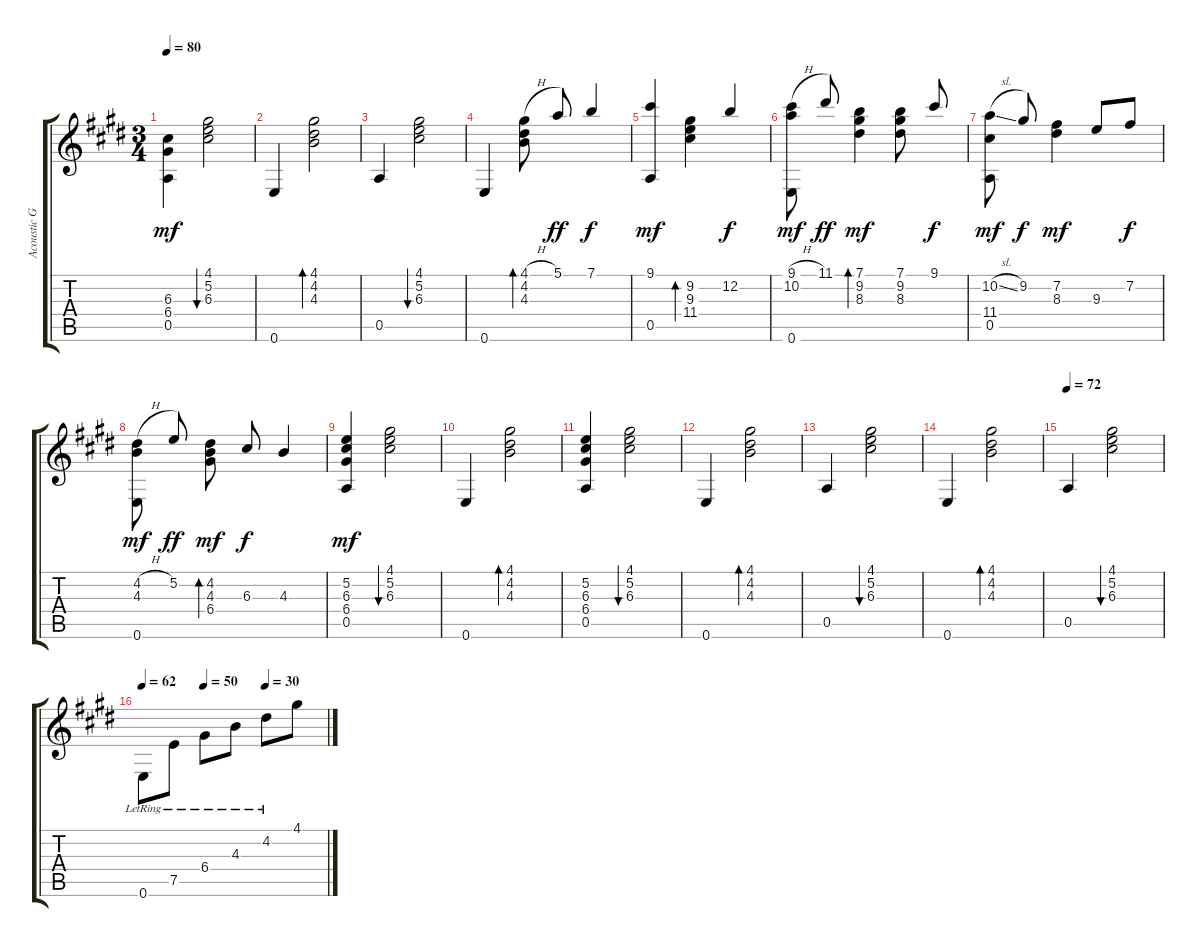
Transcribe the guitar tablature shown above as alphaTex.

\track ("Acoustic Guitar" "Acoustic G") {instrument acousticguitarnylon}
\staff {score tabs}
\tuning (E4 B3 G3 D3 A2 E2) {hide}
\ts (3 4)
\tempo 80
\clef g2
\ks e
(6.3 6.4 0.5).4{dy mf beam Down} (4.1 5.2 6.3).2{bu 240 beam Down} |
0.6.4{beam split} (4.1 4.2 4.3).2{bd 240 beam Down} |
0.5.4{beam split} (4.1 5.2 6.3).2{bu 240 beam Down} |
0.6.4{beam split} (4.1{h} 4.2 4.3).8{bd 240 beam Down beam split} 5.1.8{dy ff beam Up} 7.1.4{dy f beam Up} |
(9.1 0.5).4{dy mf beam Up beam split} (9.2 9.3 11.4).4{bd 240 beam Down beam split} 12.2.4{dy f beam Up} |
(9.1{h} 10.2 0.6).8{dy mf beam Down beam split} 11.1.8{dy ff beam Up beam split} (7.1 9.2 8.3).4{bd 240 dy mf beam Down beam split} (7.1 9.2 8.3).8{beam Down beam split} 9.1.8{dy f beam Up} |
(10.2{sl} 11.4 0.5).8{dy mf beam Down beam split} 9.2.8{dy f beam Up beam split} (7.2 8.3).4{dy mf beam Down beam split} 9.3.8{beam Up} 7.2.8{dy f beam Up} |
(4.2{h} 4.3 0.6).8{dy mf beam Down beam split} 5.2.8{dy ff beam Up beam split} (4.2 4.3 6.4).8{bd 240 dy mf beam Down beam split} 6.3.8{dy f beam Up} 4.3.4{beam Up} |
(5.2 6.3 6.4 0.5).4{dy mf beam Up beam split} (4.1 5.2 6.3).2{bu 240 beam Down} |
0.6.4{beam split} (4.1 4.2 4.3).2{bd 240 beam Down} |
(5.2 6.3 6.4 0.5).4{beam Up beam split} (4.1 5.2 6.3).2{bu 240 beam Down} |
0.6.4{beam split} (4.1 4.2 4.3).2{bd 240 beam Down} |
0.5.4{beam split} (4.1 5.2 6.3).2{bu 240 beam Down} |
0.6.4{beam split} (4.1 4.2 4.3).2{bd 240 beam Down} |
\tempo 72
0.5.4{beam split} (4.1 5.2 6.3).2{bu 240 beam Down} |
\tempo 62
\tempo (50 0.3333333333333333)
\tempo (30 0.6666666666666666)
0.6{lr}.8{beam Down} 7.5{lr}.8{beam Down} 6.4{lr}.8{beam Down} 4.3{lr}.8{beam Down} 4.2{lr}.8 4.1.8
